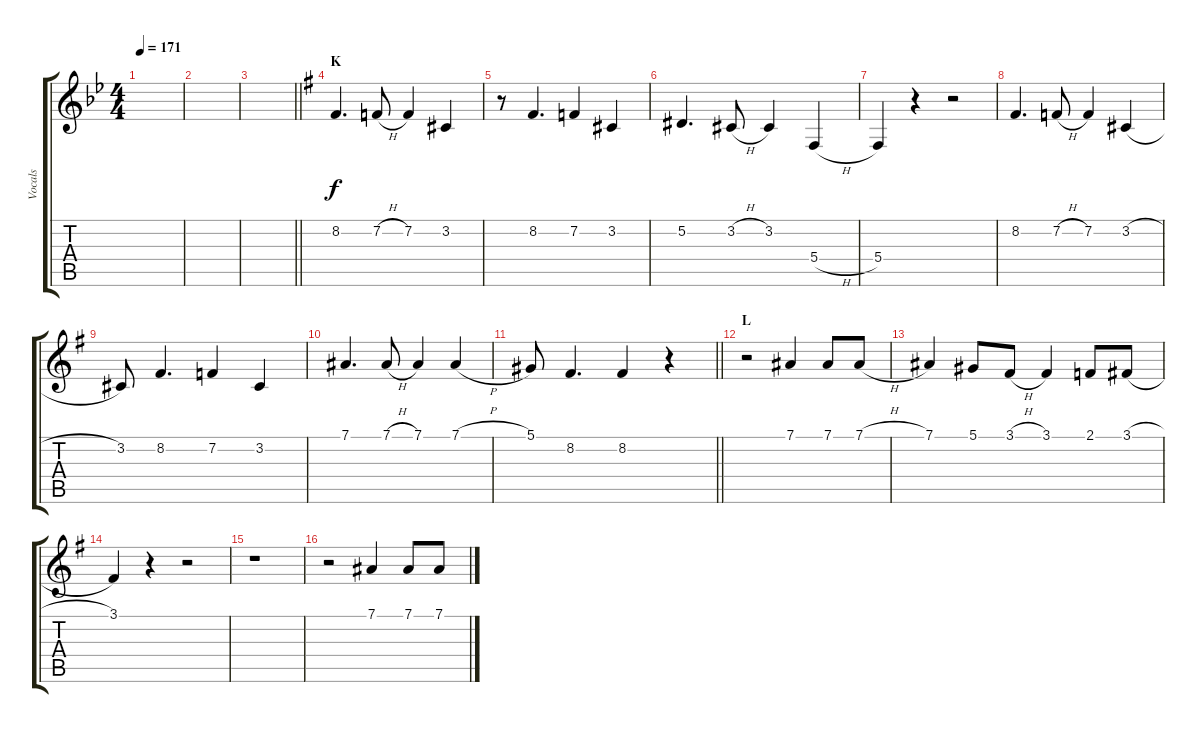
\track ("Vocals" "Vocals") {instrument choiraahs}
\staff {score tabs}
\tuning (Eb4 Bb3 Gb3 Db3 Ab2 Eb2) {hide}
\ts (4 4)
\tempo 171
\clef g2
\ks bb
|
|
\barLineRight lightlight
|
\section ("" "K")
\ks g
8.2.4{d} 7.2{h}.8 7.2.4 3.2.4 |
r.8 8.2.4{d} 7.2.4 3.2.4 |
5.2.4{d} 3.2{h}.8 3.2.4 5.4{h}.4 |
5.4.4 r.4 r.2 |
8.2.4{d} 7.2{h}.8 7.2.4 3.2{h}.4 |
3.2.8 8.2.4{d} 7.2.4 3.2.4 |
7.1.4{d} 7.1{h}.8 7.1.4 7.1{h}.4 |
\barLineRight lightlight
5.1.8 8.2.4{d} 8.2.4 r.4 |
\section ("" "L")
r.2 7.1.4 7.1.8 7.1{h}.8 |
7.1.4 5.1.8 3.1{h}.8 3.1.4 2.1.8 3.1{h}.8 |
3.1.4 r.4 r.2 |
r.1 |
r.2 7.1.4 7.1.8 7.1{h}.8
